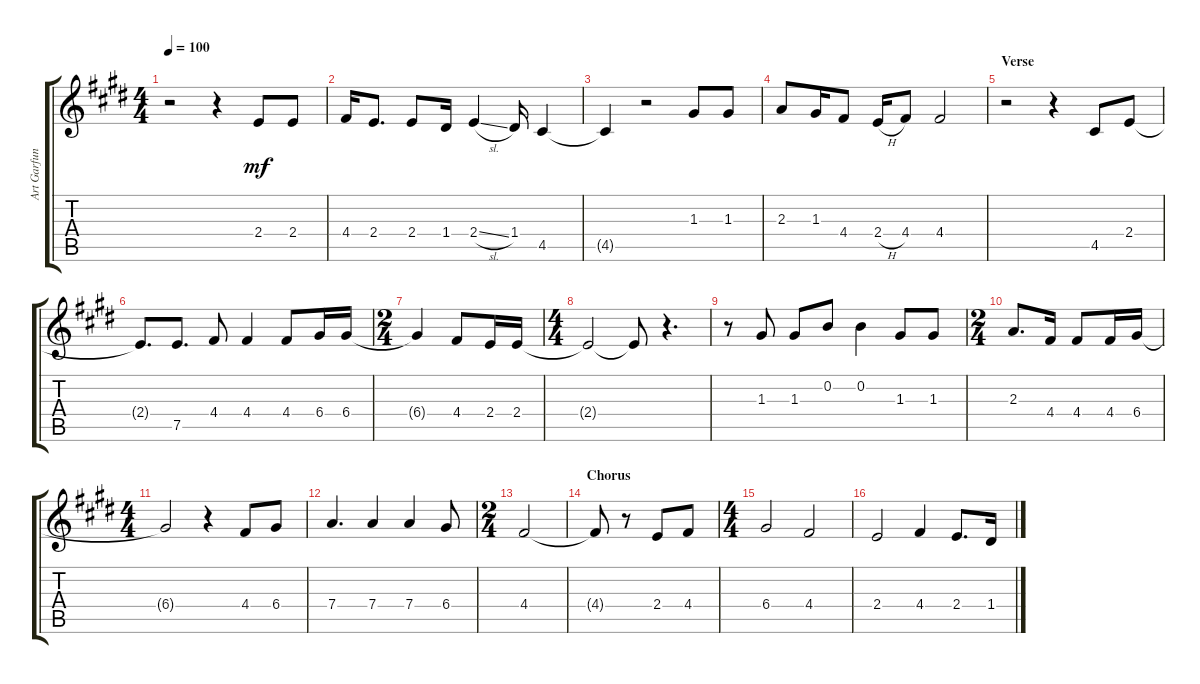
\track ("Art Garfunkel Voice" "Art Garfun") {instrument electricguitarclean}
\staff {score tabs}
\tuning (E4 B3 G3 D3 A2 E2) {hide}
\ts (4 4)
\tempo 100
\clef g2
\ks e
r.2{dy mf} r.4 2.4.8 2.4.8 |
4.4.16 2.4.8{d} 2.4.8 1.4.16 2.4{sl}.4 1.4.16 4.5.4 |
4.5{t}.4 r.2 1.3.8 1.3.8 |
2.3.8 1.3.16 4.4.8 2.4{h}.16 4.4.8 4.4.2 |
\section ("" "Verse")
r.2 r.4 4.5.8 2.4.8 |
2.4{t}.8{d} 7.5.8{d} 4.4.8 4.4.4 4.4.8 6.4.16 6.4.16 |
\ts (2 4)
6.4{t}.4 4.4.8 2.4.16 2.4.16 |
\ts (4 4)
2.4{t}.2 2.4{t}.8 r.4{d} |
r.8 1.3.8 1.3.8 0.2.8 0.2.4 1.3.8 1.3.8 |
\ts (2 4)
2.3.8{d} 4.4.16 4.4.8 4.4.16 6.4.16 |
\ts (4 4)
6.4{t}.2 r.4 4.4.8 6.4.8 |
7.4.4{d} 7.4.4 7.4.4 6.4.8 |
\ts (2 4)
4.4.2 |
\section ("" "Chorus")
4.4{t}.8 r.8 2.4.8 4.4.8 |
\ts (4 4)
6.4.2 4.4.2 |
2.4.2 4.4.4 2.4.8{d} 1.4.16
